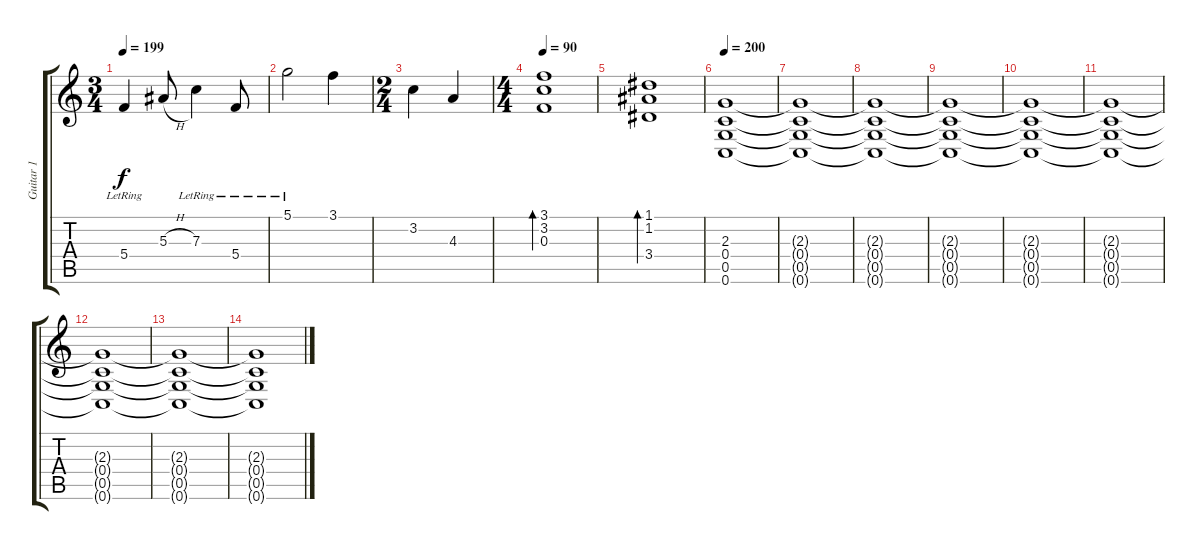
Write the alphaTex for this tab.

\track ("Guitar 1" "Guitar 1") {instrument overdrivenguitar}
\staff {score tabs}
\tuning (D4 A3 F3 C3 G2 C2) {hide}
\ts (3 4)
\tempo 199
\clef g2
\ks c
5.4{lr}.4{dy f} 5.3{h}.8 7.3{lr}.4 5.4{lr}.8 |
5.1{lr}.2 3.1.4 |
\ts (2 4)
3.2.4 4.3.4 |
\ts (4 4)
\tempo 90
(3.1 3.2 0.3).1{bd 240} |
(1.1 1.2 3.4).1{bd 240} |
\tempo 200
(2.3 0.4 0.5 0.6).1{instrument overdrivenguitar} |
(2.3{t} 0.4{t} 0.5{t} 0.6{t}).1 |
(2.3{t} 0.4{t} 0.5{t} 0.6{t}).1 |
(2.3{t} 0.4{t} 0.5{t} 0.6{t}).1 |
(2.3{t} 0.4{t} 0.5{t} 0.6{t}).1 |
(2.3{t} 0.4{t} 0.5{t} 0.6{t}).1 |
(2.3{t} 0.4{t} 0.5{t} 0.6{t}).1 |
(2.3{t} 0.4{t} 0.5{t} 0.6{t}).1 |
(2.3{t} 0.4{t} 0.5{t} 0.6{t}).1
